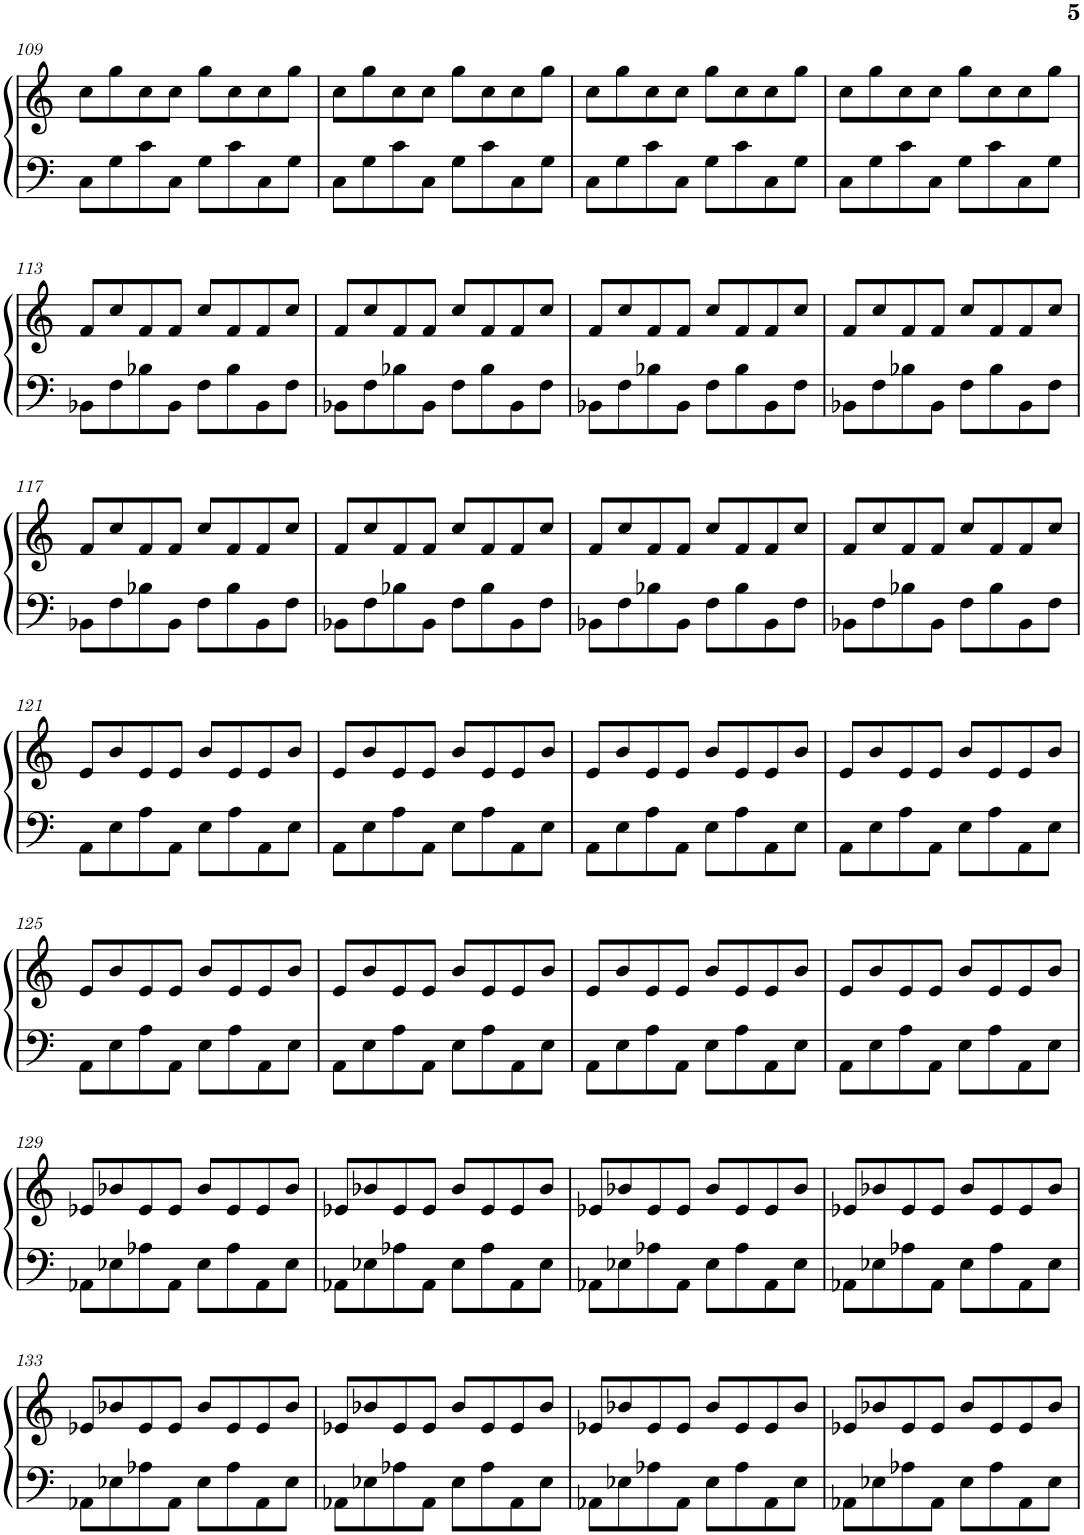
**kern	**kern
*part1	*part1
*staff2	*staff1
*I"Harpa	*
*I'Hpa.	*
!!LO:PB:g=z
*clefF4	*clefG2
*k[]	*k[]
*M4/4	*M4/4
=109	=109
8C\L	8cc\L
8G\	8gg\
8c\	8cc\
8C\J	8cc\J
8G\L	8gg\L
8c\	8cc\
8C\	8cc\
8G\J	8gg\J
=110	=110
8C\L	8cc\L
8G\	8gg\
8c\	8cc\
8C\J	8cc\J
8G\L	8gg\L
8c\	8cc\
8C\	8cc\
8G\J	8gg\J
=111	=111
8C\L	8cc\L
8G\	8gg\
8c\	8cc\
8C\J	8cc\J
8G\L	8gg\L
8c\	8cc\
8C\	8cc\
8G\J	8gg\J
=112	=112
8C\L	8cc\L
8G\	8gg\
8c\	8cc\
8C\J	8cc\J
8G\L	8gg\L
8c\	8cc\
8C\	8cc\
8G\J	8gg\J
!!LO:LB:g=z
=113	=113
8BB-X\L	8f/L
8F\	8cc/
8B-X\	8f/
8BB-\J	8f/J
8F\L	8cc/L
8B-\	8f/
8BB-\	8f/
8F\J	8cc/J
=114	=114
8BB-X\L	8f/L
8F\	8cc/
8B-X\	8f/
8BB-\J	8f/J
8F\L	8cc/L
8B-\	8f/
8BB-\	8f/
8F\J	8cc/J
=115	=115
8BB-X\L	8f/L
8F\	8cc/
8B-X\	8f/
8BB-\J	8f/J
8F\L	8cc/L
8B-\	8f/
8BB-\	8f/
8F\J	8cc/J
=116	=116
8BB-X\L	8f/L
8F\	8cc/
8B-X\	8f/
8BB-\J	8f/J
8F\L	8cc/L
8B-\	8f/
8BB-\	8f/
8F\J	8cc/J
!!LO:LB:g=z
=117	=117
8BB-X\L	8f/L
8F\	8cc/
8B-X\	8f/
8BB-\J	8f/J
8F\L	8cc/L
8B-\	8f/
8BB-\	8f/
8F\J	8cc/J
=118	=118
8BB-X\L	8f/L
8F\	8cc/
8B-X\	8f/
8BB-\J	8f/J
8F\L	8cc/L
8B-\	8f/
8BB-\	8f/
8F\J	8cc/J
=119	=119
8BB-X\L	8f/L
8F\	8cc/
8B-X\	8f/
8BB-\J	8f/J
8F\L	8cc/L
8B-\	8f/
8BB-\	8f/
8F\J	8cc/J
=120	=120
8BB-X\L	8f/L
8F\	8cc/
8B-X\	8f/
8BB-\J	8f/J
8F\L	8cc/L
8B-\	8f/
8BB-\	8f/
8F\J	8cc/J
!!LO:LB:g=z
=121	=121
8AA\L	8e/L
8E\	8b/
8A\	8e/
8AA\J	8e/J
8E\L	8b/L
8A\	8e/
8AA\	8e/
8E\J	8b/J
=122	=122
8AA\L	8e/L
8E\	8b/
8A\	8e/
8AA\J	8e/J
8E\L	8b/L
8A\	8e/
8AA\	8e/
8E\J	8b/J
=123	=123
8AA\L	8e/L
8E\	8b/
8A\	8e/
8AA\J	8e/J
8E\L	8b/L
8A\	8e/
8AA\	8e/
8E\J	8b/J
=124	=124
8AA\L	8e/L
8E\	8b/
8A\	8e/
8AA\J	8e/J
8E\L	8b/L
8A\	8e/
8AA\	8e/
8E\J	8b/J
!!LO:LB:g=z
=125	=125
8AA\L	8e/L
8E\	8b/
8A\	8e/
8AA\J	8e/J
8E\L	8b/L
8A\	8e/
8AA\	8e/
8E\J	8b/J
=126	=126
8AA\L	8e/L
8E\	8b/
8A\	8e/
8AA\J	8e/J
8E\L	8b/L
8A\	8e/
8AA\	8e/
8E\J	8b/J
=127	=127
8AA\L	8e/L
8E\	8b/
8A\	8e/
8AA\J	8e/J
8E\L	8b/L
8A\	8e/
8AA\	8e/
8E\J	8b/J
=128	=128
8AA\L	8e/L
8E\	8b/
8A\	8e/
8AA\J	8e/J
8E\L	8b/L
8A\	8e/
8AA\	8e/
8E\J	8b/J
!!LO:LB:g=z
=129	=129
8AA-X\L	8e-X/L
8E-X\	8b-X/
8A-X\	8e-/
8AA-\J	8e-/J
8E-\L	8b-/L
8A-\	8e-/
8AA-\	8e-/
8E-\J	8b-/J
=130	=130
8AA-X\L	8e-X/L
8E-X\	8b-X/
8A-X\	8e-/
8AA-\J	8e-/J
8E-\L	8b-/L
8A-\	8e-/
8AA-\	8e-/
8E-\J	8b-/J
=131	=131
8AA-X\L	8e-X/L
8E-X\	8b-X/
8A-X\	8e-/
8AA-\J	8e-/J
8E-\L	8b-/L
8A-\	8e-/
8AA-\	8e-/
8E-\J	8b-/J
=132	=132
8AA-X\L	8e-X/L
8E-X\	8b-X/
8A-X\	8e-/
8AA-\J	8e-/J
8E-\L	8b-/L
8A-\	8e-/
8AA-\	8e-/
8E-\J	8b-/J
!!LO:LB:g=z
=133	=133
8AA-X\L	8e-X/L
8E-X\	8b-X/
8A-X\	8e-/
8AA-\J	8e-/J
8E-\L	8b-/L
8A-\	8e-/
8AA-\	8e-/
8E-\J	8b-/J
=134	=134
8AA-X\L	8e-X/L
8E-X\	8b-X/
8A-X\	8e-/
8AA-\J	8e-/J
8E-\L	8b-/L
8A-\	8e-/
8AA-\	8e-/
8E-\J	8b-/J
=135	=135
8AA-X\L	8e-X/L
8E-X\	8b-X/
8A-X\	8e-/
8AA-\J	8e-/J
8E-\L	8b-/L
8A-\	8e-/
8AA-\	8e-/
8E-\J	8b-/J
=136	=136
8AA-X\L	8e-X/L
8E-X\	8b-X/
8A-X\	8e-/
8AA-\J	8e-/J
8E-\L	8b-/L
8A-\	8e-/
8AA-\	8e-/
8E-\J	8b-/J
=	=
*-	*-
